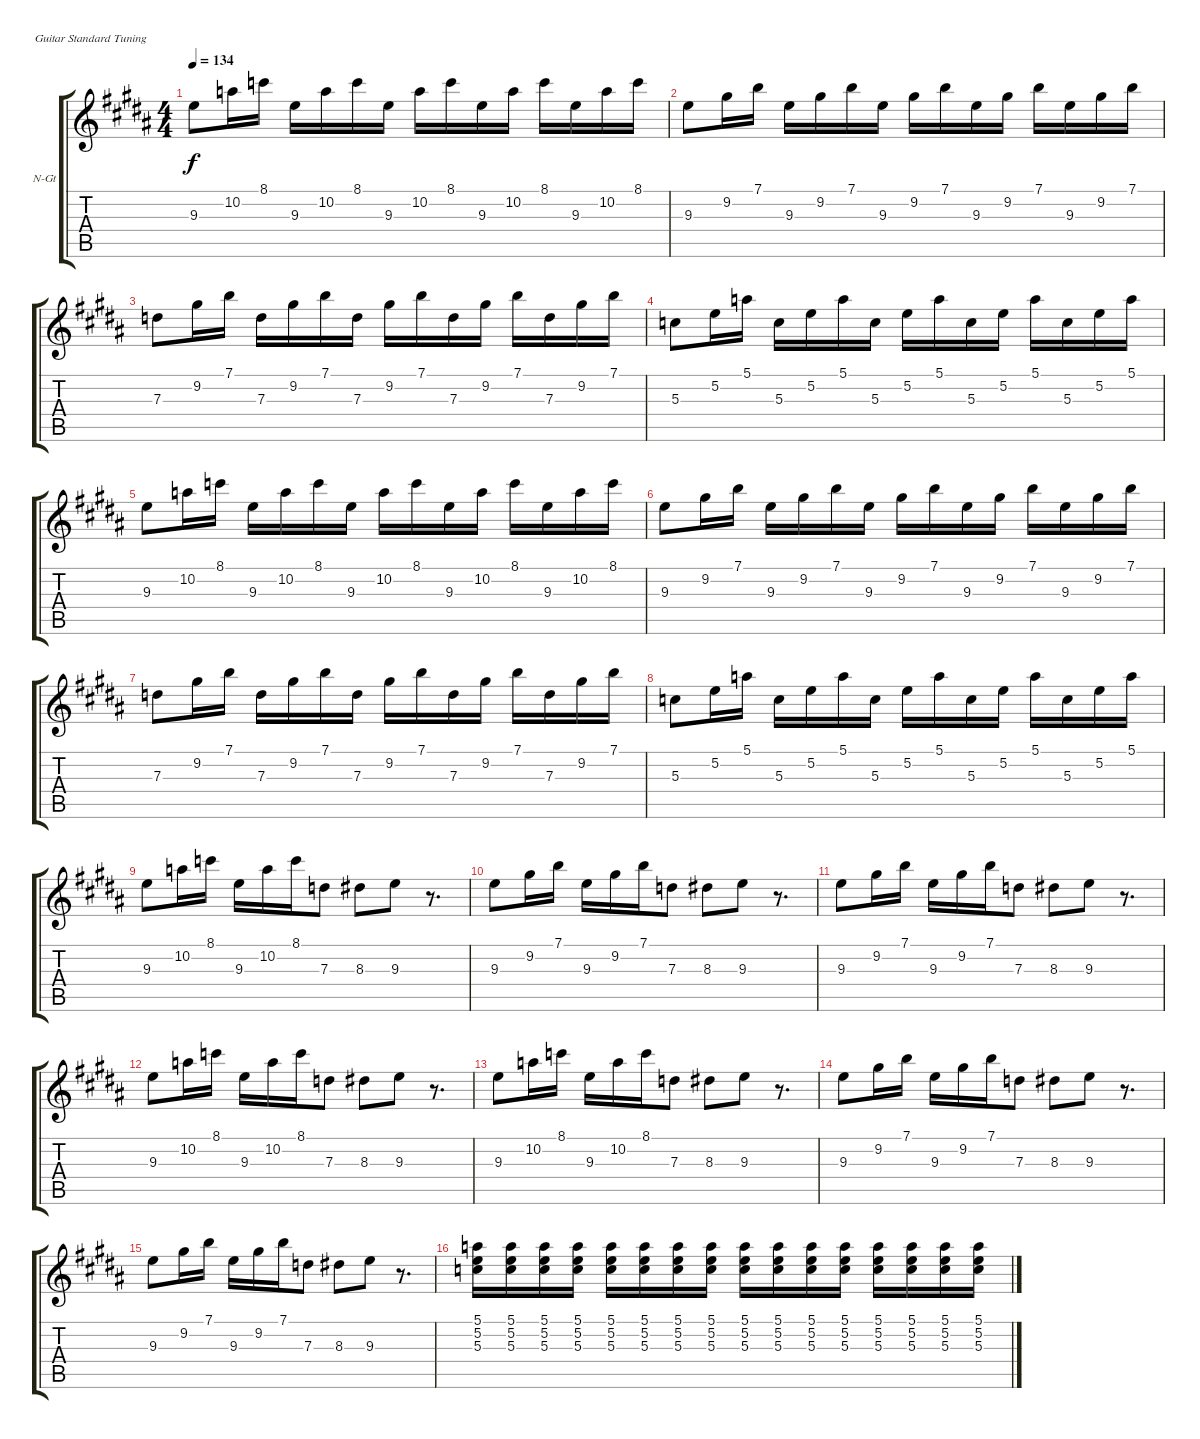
\defaultSystemsLayout 4
\bracketExtendMode groupsimilarinstruments
\firstSystemTrackNameOrientation horizontal
\otherSystemsTrackNameOrientation horizontal
\track ("Wynand" "N-Gt") {instrument acousticguitarnylon}
\staff {score tabs}
\tuning (E4 B3 G3 D3 A2 E2)
\ts (4 4)
\tempo 134
\clef g2
\ks b
9.3.8{dy f} 10.2.16 8.1.16 9.3.16 10.2.16 8.1.16 9.3.16 10.2.16 8.1.16 9.3.16 10.2.16 8.1.16 9.3.16 10.2.16 8.1.16 |
9.3.8 9.2.16 7.1.16 9.3.16 9.2.16 7.1.16 9.3.16 9.2.16 7.1.16 9.3.16 9.2.16 7.1.16 9.3.16 9.2.16 7.1.16 |
7.3.8 9.2.16 7.1.16 7.3.16 9.2.16 7.1.16 7.3.16 9.2.16 7.1.16 7.3.16 9.2.16 7.1.16 7.3.16 9.2.16 7.1.16 |
5.3.8 5.2.16 5.1.16 5.3.16 5.2.16 5.1.16 5.3.16 5.2.16 5.1.16 5.3.16 5.2.16 5.1.16 5.3.16 5.2.16 5.1.16 |
9.3.8 10.2.16 8.1.16 9.3.16 10.2.16 8.1.16 9.3.16 10.2.16 8.1.16 9.3.16 10.2.16 8.1.16 9.3.16 10.2.16 8.1.16 |
9.3.8 9.2.16 7.1.16 9.3.16 9.2.16 7.1.16 9.3.16 9.2.16 7.1.16 9.3.16 9.2.16 7.1.16 9.3.16 9.2.16 7.1.16 |
7.3.8 9.2.16 7.1.16 7.3.16 9.2.16 7.1.16 7.3.16 9.2.16 7.1.16 7.3.16 9.2.16 7.1.16 7.3.16 9.2.16 7.1.16 |
5.3.8 5.2.16 5.1.16 5.3.16 5.2.16 5.1.16 5.3.16 5.2.16 5.1.16 5.3.16 5.2.16 5.1.16 5.3.16 5.2.16 5.1.16 |
9.3.8 10.2.16 8.1.16 9.3.16 10.2.16 8.1.16 7.3.8 8.3.8 9.3.8 r.8{d} |
9.3.8 9.2.16 7.1.16 9.3.16 9.2.16 7.1.16 7.3.8 8.3.8 9.3.8 r.8{d} |
9.3.8 9.2.16 7.1.16 9.3.16 9.2.16 7.1.16 7.3.8 8.3.8 9.3.8 r.8{d} |
9.3.8 10.2.16 8.1.16 9.3.16 10.2.16 8.1.16 7.3.8 8.3.8 9.3.8 r.8{d} |
9.3.8 10.2.16 8.1.16 9.3.16 10.2.16 8.1.16 7.3.8 8.3.8 9.3.8 r.8{d} |
9.3.8 9.2.16 7.1.16 9.3.16 9.2.16 7.1.16 7.3.8 8.3.8 9.3.8 r.8{d} |
9.3.8 9.2.16 7.1.16 9.3.16 9.2.16 7.1.16 7.3.8 8.3.8 9.3.8 r.8{d} |
(5.1 5.2 5.3).16{beam merge} (5.1 5.2 5.3).16{beam merge} (5.1 5.2 5.3).16{beam merge} (5.1 5.2 5.3).16{beam split} (5.1 5.2 5.3).16{beam merge} (5.1 5.2 5.3).16{beam merge} (5.1 5.2 5.3).16{beam merge} (5.1 5.2 5.3).16{beam split} (5.1 5.2 5.3).16{beam merge} (5.1 5.2 5.3).16{beam merge} (5.1 5.2 5.3).16{beam merge} (5.1 5.2 5.3).16{beam split} (5.1 5.2 5.3).16{beam merge} (5.1 5.2 5.3).16{beam merge} (5.1 5.2 5.3).16{beam merge} (5.1 5.2 5.3).16{beam split}
